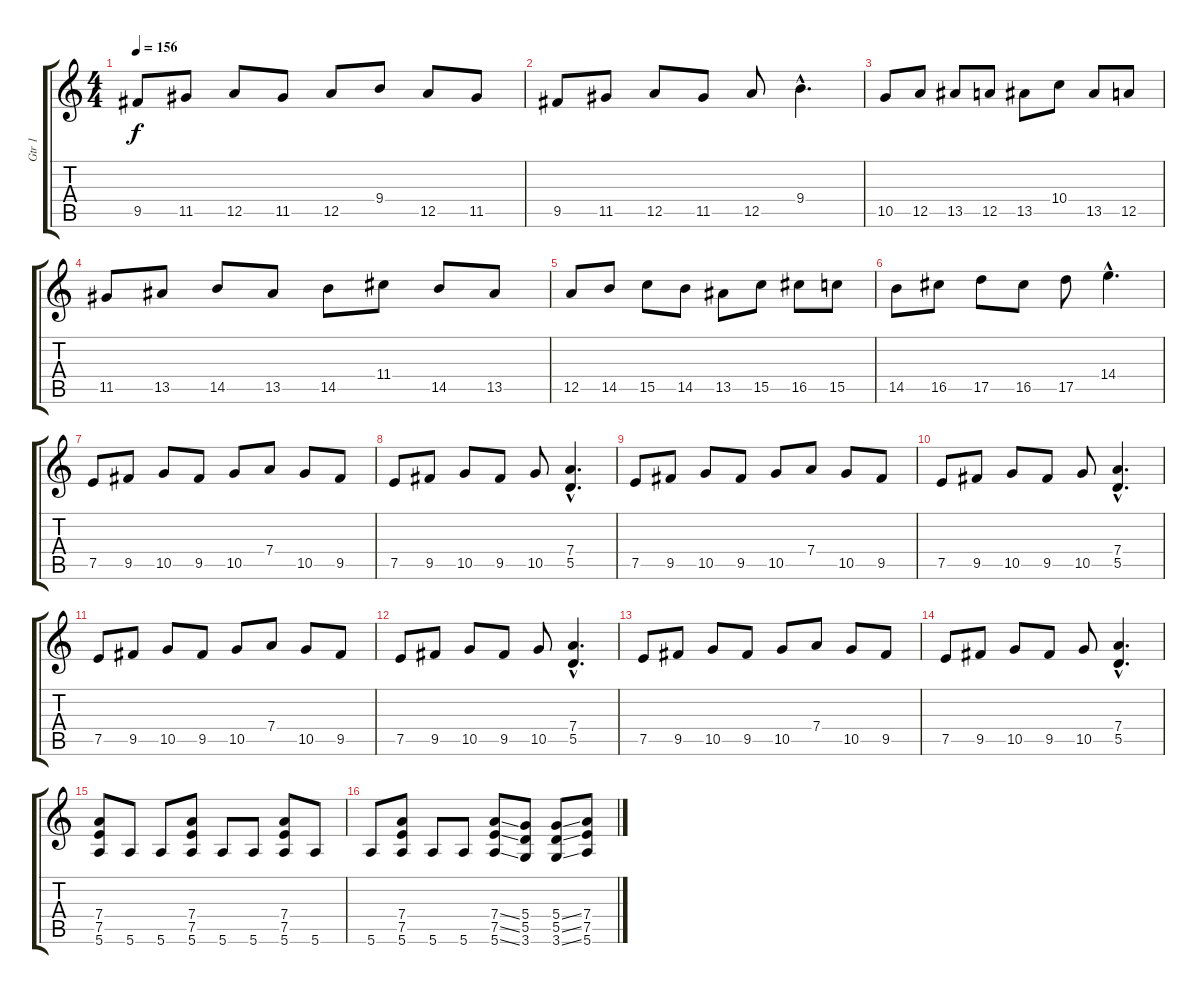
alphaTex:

\track ("Gtr 1" "Gtr 1") {instrument distortionguitar}
\staff {score tabs}
\tuning (E4 B3 G3 D3 A2 E2) {hide}
\ts (4 4)
\tempo 156
\clef g2
\ks c
9.5.8{dy f} 11.5.8 12.5.8 11.5.8 12.5.8 9.4.8 12.5.8 11.5.8 |
9.5.8 11.5.8 12.5.8 11.5.8 12.5.8 9.4{hac}.4{d} |
10.5.8 12.5.8 13.5.8 12.5.8 13.5.8 10.4.8 13.5.8 12.5.8 |
11.5.8 13.5.8 14.5.8 13.5.8 14.5.8 11.4.8 14.5.8 13.5.8 |
12.5.8 14.5.8 15.5.8 14.5.8 13.5.8 15.5.8 16.5.8 15.5.8 |
14.5.8 16.5.8 17.5.8 16.5.8 17.5.8 14.4{hac}.4{d} |
7.5.8 9.5.8 10.5.8 9.5.8 10.5.8 7.4.8 10.5.8 9.5.8 |
7.5.8 9.5.8 10.5.8 9.5.8 10.5.8 (7.4{hac} 5.5{hac}).4{d} |
7.5.8 9.5.8 10.5.8 9.5.8 10.5.8 7.4.8 10.5.8 9.5.8 |
7.5.8 9.5.8 10.5.8 9.5.8 10.5.8 (7.4{hac} 5.5{hac}).4{d} |
7.5.8 9.5.8 10.5.8 9.5.8 10.5.8 7.4.8 10.5.8 9.5.8 |
7.5.8 9.5.8 10.5.8 9.5.8 10.5.8 (7.4{hac} 5.5{hac}).4{d} |
7.5.8 9.5.8 10.5.8 9.5.8 10.5.8 7.4.8 10.5.8 9.5.8 |
7.5.8 9.5.8 10.5.8 9.5.8 10.5.8 (7.4{hac} 5.5{hac}).4{d} |
(7.4 7.5 5.6).8 5.6.8 5.6.8 (7.4 7.5 5.6).8 5.6.8 5.6.8 (7.4 7.5 5.6).8 5.6.8 |
5.6.8 (7.4 7.5 5.6).8 5.6.8 5.6.8 (7.4{ss} 7.5{ss} 5.6{ss}).8 (5.4 5.5 3.6).8 (5.4{ss} 5.5{ss} 3.6{ss}).8 (7.4 7.5 5.6).8
